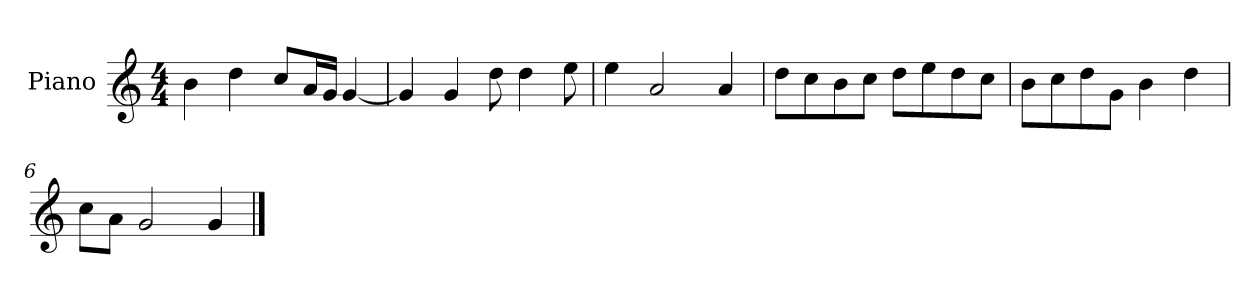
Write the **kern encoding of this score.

**kern
*part1
*staff1
*I"Piano
*I'P-no
*clefG2
*k[]
*M4/4
*MM90
=1
4b\
4dd\
8cc/L
16a/L
16g/JJ
[4g/
=2
4g/]
4g/
8dd\
4dd\
8ee\
=3
4ee\
2a/
4a/
=4
8dd\L
8cc\
8b\
8cc\J
8dd\L
8ee\
8dd\
8cc\J
=5
8b\L
8cc\
8dd\
8g\J
4b\
4dd\
=6
8cc\L
8a\J
2g/
4g/
==
*-
